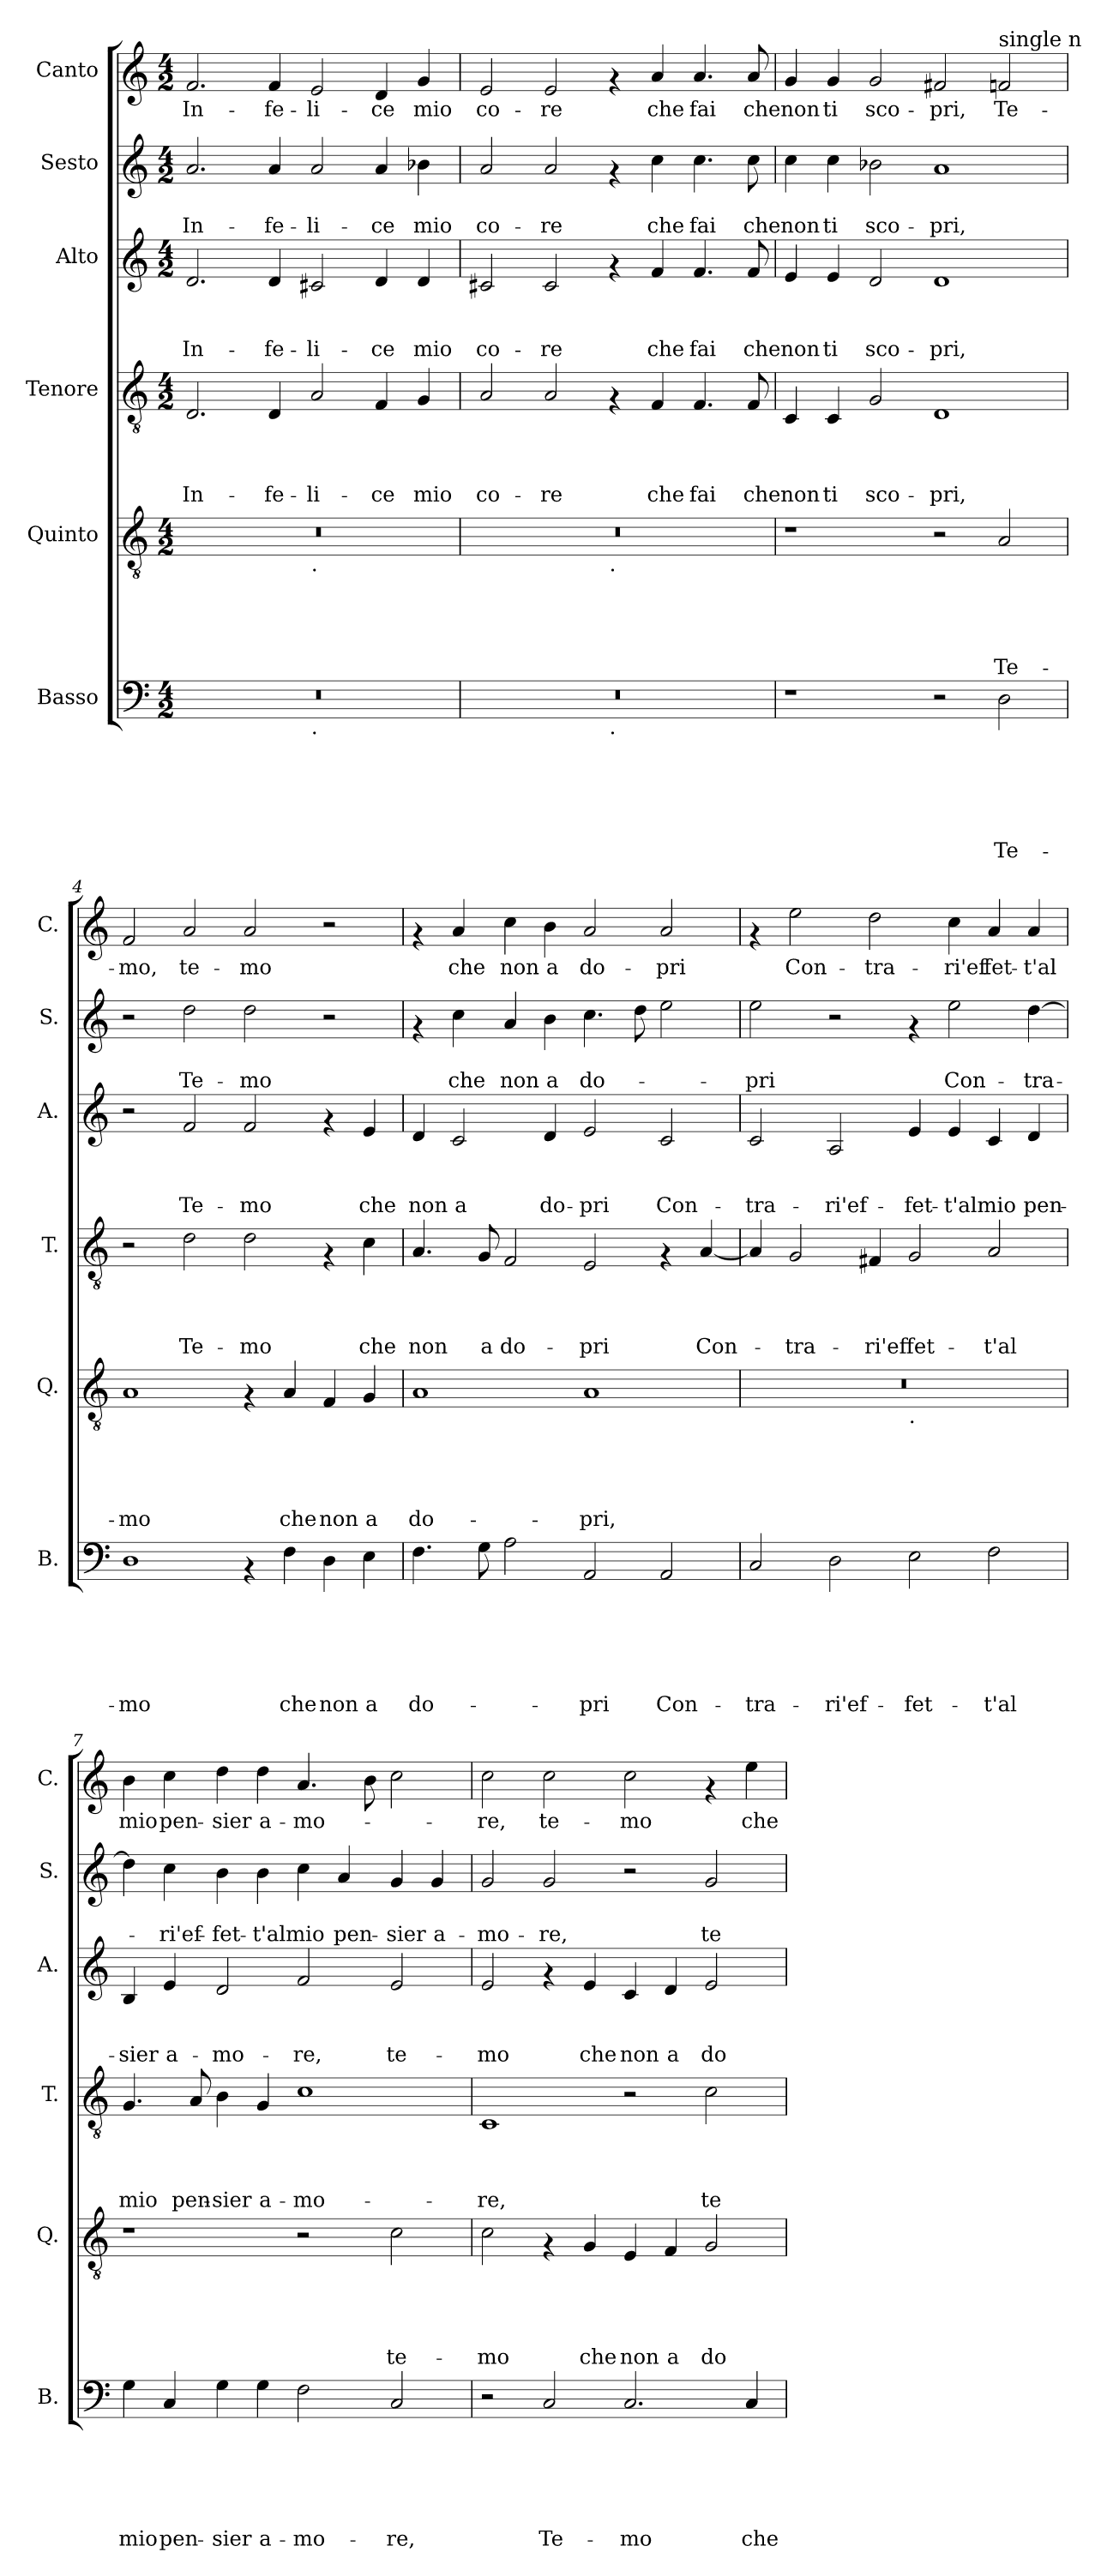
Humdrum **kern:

**kern	**text	**text	**text	**text	**text	**text	**kern	**text	**text	**text	**text	**text	**kern	**text	**text	**text	**text	**kern	**text	**text	**text	**kern	**text	**text	**kern	**text
*part6	*part6	*part6	*part6	*part6	*part6	*part6	*part5	*part5	*part5	*part5	*part5	*part5	*part4	*part4	*part4	*part4	*part4	*part3	*part3	*part3	*part3	*part2	*part2	*part2	*part1	*part1
*staff6	*staff6	*staff6	*staff6	*staff6	*staff6	*staff6	*staff5	*staff5	*staff5	*staff5	*staff5	*staff5	*staff4	*staff4	*staff4	*staff4	*staff4	*staff3	*staff3	*staff3	*staff3	*staff2	*staff2	*staff2	*staff1	*staff1
*I"Basso	*	*	*	*	*	*	*I"Quinto	*	*	*	*	*	*I"Tenore	*	*	*	*	*I"Alto	*	*	*	*I"Sesto	*	*	*I"Canto	*
*I'B.	*	*	*	*	*	*	*I'Q.	*	*	*	*	*	*I'T.	*	*	*	*	*I'A.	*	*	*	*I'S.	*	*	*I'C.	*
*clefF4	*	*	*	*	*	*	*clefGv2	*	*	*	*	*	*clefGv2	*	*	*	*	*clefG2	*	*	*	*clefG2	*	*	*clefG2	*
*k[]	*	*	*	*	*	*	*k[]	*	*	*	*	*	*k[]	*	*	*	*	*k[]	*	*	*	*k[]	*	*	*k[]	*
*C:	*	*	*	*	*	*	*C:	*	*	*	*	*	*C:	*	*	*	*	*C:	*	*	*	*C:	*	*	*C:	*
*M4/2	*	*	*	*	*	*	*M4/2	*	*	*	*	*	*M4/2	*	*	*	*	*M4/2	*	*	*	*M4/2	*	*	*M4/2	*
=1	=1	=1	=1	=1	=1	=1	=1	=1	=1	=1	=1	=1	=1	=1	=1	=1	=1	=1	=1	=1	=1	=1	=1	=1	=1	=1
!	!	!	!	!	!	!	!	!	!	!	!	!	!	!	!	!	!LO:LY:b	!	!	!	!LO:LY:b	!	!	!LO:LY:b	!	!LO:LY:b
*^	*	*	*	*	*	*	*^	*	*	*	*	*	*	*	*	*	*	*	*	*	*	*	*	*	*	*
0r	1ryy	.	.	.	.	.	.	0r	1ryy	.	.	.	.	.	2.D/	.	.	.	In-	2.d/	.	.	In-	2.a/	.	In-	2.f/	In-
!	!	!	!	!	!	!	!	!	!	!	!	!	!	!	!	!	!	!	!LO:LY:b	!	!	!	!LO:LY:b	!	!	!LO:LY:b	!	!LO:LY:b
.	.	.	.	.	.	.	.	.	.	.	.	.	.	.	4D/	.	.	.	-fe-	4d/	.	.	-fe-	4a/	.	-fe-	4f/	-fe-
!	!	!	!	!	!	!	!	!	!LO:TX:b:t=.	!	!	!	!	!	!	!	!	!	!	!	!	!	!	!	!	!	!	!
!	!LO:TX:b:t=.	!	!	!	!	!	!	!	!	!	!	!	!	!	!	!	!	!	!	!	!	!	!	!	!	!	!	!
!	!	!	!	!	!	!	!	!	!	!	!	!	!	!	!	!	!	!	!LO:LY:b	!	!	!	!LO:LY:b	!	!	!LO:LY:b	!	!LO:LY:b
.	1ryy	.	.	.	.	.	.	.	1ryy	.	.	.	.	.	2A/	.	.	.	-li-	2c#X/	.	.	-li-	2a/	.	-li-	2e/	-li-
!	!	!	!	!	!	!	!	!	!	!	!	!	!	!	!	!	!	!	!LO:LY:b	!	!	!	!LO:LY:b	!	!	!LO:LY:b	!	!LO:LY:b
.	.	.	.	.	.	.	.	.	.	.	.	.	.	.	4F/	.	.	.	-ce	4d/	.	.	-ce	4a/	.	-ce	4d/	-ce
!	!	!	!	!	!	!	!	!	!	!	!	!	!	!	!	!	!	!	!LO:LY:b	!	!	!	!LO:LY:b	!	!	!LO:LY:b	!	!LO:LY:b
.	.	.	.	.	.	.	.	.	.	.	.	.	.	.	4G/	.	.	.	mio	4d/	.	.	mio	4b-X\	.	mio	4g/	mio
=2	=2	=2	=2	=2	=2	=2	=2	=2	=2	=2	=2	=2	=2	=2	=2	=2	=2	=2	=2	=2	=2	=2	=2	=2	=2	=2	=2	=2
!	!	!	!	!	!	!	!	!	!	!	!	!	!	!	!	!	!	!	!LO:LY:b	!	!	!	!LO:LY:b	!	!	!LO:LY:b	!	!LO:LY:b
0r	1ryy	.	.	.	.	.	.	0r	1ryy	.	.	.	.	.	2A/	.	.	.	co-	2c#X/	.	.	co-	2a/	.	co-	2e/	co-
!	!	!	!	!	!	!	!	!	!	!	!	!	!	!	!	!	!	!	!LO:LY:b	!	!	!	!LO:LY:b	!	!	!LO:LY:b	!	!LO:LY:b
.	.	.	.	.	.	.	.	.	.	.	.	.	.	.	2A/	.	.	.	-re	2c#/	.	.	-re	2a/	.	-re	2e/	-re
!	!	!	!	!	!	!	!	!	!LO:TX:b:t=.	!	!	!	!	!	!	!	!	!	!	!	!	!	!	!	!	!	!	!
!	!LO:TX:b:t=.	!	!	!	!	!	!	!	!	!	!	!	!	!	!	!	!	!	!	!	!	!	!	!	!	!	!	!
.	1ryy	.	.	.	.	.	.	.	1ryy	.	.	.	.	.	4rF	.	.	.	.	4rf	.	.	.	4rf	.	.	4rf	.
!	!	!	!	!	!	!	!	!	!	!	!	!	!	!	!	!	!	!	!LO:LY:b	!	!	!	!LO:LY:b	!	!	!LO:LY:b	!	!LO:LY:b
.	.	.	.	.	.	.	.	.	.	.	.	.	.	.	4F/	.	.	.	che	4f/	.	.	che	4cc\	.	che	4a/	che
!	!	!	!	!	!	!	!	!	!	!	!	!	!	!	!	!	!	!	!LO:LY:b	!	!	!	!LO:LY:b	!	!	!LO:LY:b	!	!LO:LY:b
.	.	.	.	.	.	.	.	.	.	.	.	.	.	.	4.F/	.	.	.	fai	4.f/	.	.	fai	4.cc\	.	fai	4.a/	fai
!	!	!	!	!	!	!	!	!	!	!	!	!	!	!	!	!	!	!	!LO:LY:b	!	!	!	!LO:LY:b	!	!	!LO:LY:b	!	!LO:LY:b
.	.	.	.	.	.	.	.	.	.	.	.	.	.	.	8F/	.	.	.	che	8f/	.	.	che	8cc\	.	che	8a/	che
=3	=3	=3	=3	=3	=3	=3	=3	=3	=3	=3	=3	=3	=3	=3	=3	=3	=3	=3	=3	=3	=3	=3	=3	=3	=3	=3	=3	=3
!	!	!	!	!	!	!	!	!	!	!	!	!	!	!	!	!	!	!	!LO:LY:b	!	!	!	!LO:LY:b	!	!	!LO:LY:b	!	!LO:LY:b
*v	*v	*	*	*	*	*	*	*	*	*	*	*	*	*	*	*	*	*	*	*	*	*	*	*	*	*	*	*
*	*	*	*	*	*	*	*v	*v	*	*	*	*	*	*	*	*	*	*	*	*	*	*	*	*	*	*	*
1r	.	.	.	.	.	.	1r	.	.	.	.	.	4C/	.	.	.	non	4e/	.	.	non	4cc\	.	non	4g/	non
!	!	!	!	!	!	!	!	!	!	!	!	!	!	!	!	!	!LO:LY:b	!	!	!	!LO:LY:b	!	!	!LO:LY:b	!	!LO:LY:b
.	.	.	.	.	.	.	.	.	.	.	.	.	4C/	.	.	.	ti	4e/	.	.	ti	4cc\	.	ti	4g/	ti
!	!	!	!	!	!	!	!	!	!	!	!	!	!	!	!	!	!LO:LY:b	!	!	!	!LO:LY:b	!	!	!LO:LY:b	!	!LO:LY:b
.	.	.	.	.	.	.	.	.	.	.	.	.	2G/	.	.	.	sco-	2d/	.	.	sco-	2b-X\	.	sco-	2g/	sco-
!	!	!	!	!	!	!	!	!	!	!	!	!	!	!	!	!	!LO:LY:b	!	!	!	!LO:LY:b	!	!	!LO:LY:b	!	!LO:LY:b
2r	.	.	.	.	.	.	2r	.	.	.	.	.	1D	.	.	.	-pri,	1d	.	.	-pri,	1a	.	-pri,	2f#X/	-pri,
!	!	!	!	!	!	!	!	!	!	!	!	!	!	!	!	!	!	!	!	!	!	!	!	!	!LO:TX:a:t=single n	!
!	!	!	!	!	!	!LO:LY:b	!	!	!	!	!	!LO:LY:b	!	!	!	!	!	!	!	!	!	!	!	!	!	!LO:LY:b
2D\	.	.	.	.	.	Te-	2A/	.	.	.	.	Te-	.	.	.	.	.	.	.	.	.	.	.	.	2f/	Te-
=4	=4	=4	=4	=4	=4	=4	=4	=4	=4	=4	=4	=4	=4	=4	=4	=4	=4	=4	=4	=4	=4	=4	=4	=4	=4	=4
!	!	!	!	!	!	!LO:LY:b	!	!	!	!	!	!LO:LY:b	!	!	!	!	!	!	!	!	!	!	!	!	!	!LO:LY:b
1D	.	.	.	.	.	-mo	1A	.	.	.	.	-mo	2r	.	.	.	.	2r	.	.	.	2r	.	.	2f/	-mo,
!	!	!	!	!	!	!	!	!	!	!	!	!	!	!	!	!	!LO:LY:b	!	!	!	!LO:LY:b	!	!	!LO:LY:b	!	!LO:LY:b
.	.	.	.	.	.	.	.	.	.	.	.	.	2d\	.	.	.	Te-	2f/	.	.	Te-	2dd\	.	Te-	2a/	te-
!	!	!	!	!	!	!	!	!	!	!	!	!	!	!	!	!	!LO:LY:b	!	!	!	!LO:LY:b	!	!	!LO:LY:b	!	!LO:LY:b
4rAA	.	.	.	.	.	.	4rF	.	.	.	.	.	2d\	.	.	.	-mo	2f/	.	.	-mo	2dd\	.	-mo	2a/	-mo
!	!	!	!	!	!	!LO:LY:b	!	!	!	!	!	!LO:LY:b	!	!	!	!	!	!	!	!	!	!	!	!	!	!
4F\	.	.	.	.	.	che	4A/	.	.	.	.	che	.	.	.	.	.	.	.	.	.	.	.	.	.	.
!	!	!	!	!	!	!LO:LY:b	!	!	!	!	!	!LO:LY:b	!	!	!	!	!	!	!	!	!	!	!	!	!	!
4D\	.	.	.	.	.	non	4F/	.	.	.	.	non	4rF	.	.	.	.	4rf	.	.	.	2r	.	.	2r	.
!	!	!	!	!	!	!LO:LY:b	!	!	!	!	!	!LO:LY:b	!	!	!	!	!LO:LY:b	!	!	!	!LO:LY:b	!	!	!	!	!
4E\	.	.	.	.	.	a	4G/	.	.	.	.	a	4c\	.	.	.	che	4e/	.	.	che	.	.	.	.	.
!!LO:LB:g=z
=5	=5	=5	=5	=5	=5	=5	=5	=5	=5	=5	=5	=5	=5	=5	=5	=5	=5	=5	=5	=5	=5	=5	=5	=5	=5	=5
!	!	!	!	!	!	!LO:LY:b	!	!	!	!	!	!LO:LY:b	!	!	!	!	!LO:LY:b	!	!	!	!LO:LY:b	!	!	!	!	!
4.F\	.	.	.	.	.	do-	1A	.	.	.	.	do-	4.A/	.	.	.	non	4d/	.	.	non	4rf	.	.	4rf	.
!	!	!	!	!	!	!	!	!	!	!	!	!	!	!	!	!	!	!	!	!	!LO:LY:b	!	!	!LO:LY:b	!	!LO:LY:b
.	.	.	.	.	.	.	.	.	.	.	.	.	.	.	.	.	.	2c/	.	.	a	4cc\	.	che	4a/	che
!	!	!	!	!	!	!	!	!	!	!	!	!	!	!	!	!	!LO:LY:b	!	!	!	!	!	!	!	!	!
8G\	.	.	.	.	.	.	.	.	.	.	.	.	8G/	.	.	.	a	.	.	.	.	.	.	.	.	.
!	!	!	!	!	!	!	!	!	!	!	!	!	!	!	!	!	!LO:LY:b	!	!	!	!	!	!	!LO:LY:b	!	!LO:LY:b
2A\	.	.	.	.	.	.	.	.	.	.	.	.	2F/	.	.	.	do-	.	.	.	.	4a/	.	non	4cc\	non
!	!	!	!	!	!	!	!	!	!	!	!	!	!	!	!	!	!	!	!	!	!LO:LY:b	!	!	!LO:LY:b	!	!LO:LY:b
.	.	.	.	.	.	.	.	.	.	.	.	.	.	.	.	.	.	4d/	.	.	do-	4b\	.	a	4b\	a
!	!	!	!	!	!	!LO:LY:b	!	!	!	!	!	!LO:LY:b	!	!	!	!	!LO:LY:b	!	!	!	!LO:LY:b	!	!	!LO:LY:b	!	!LO:LY:b
2AA/	.	.	.	.	.	-pri	1A	.	.	.	.	-pri,	2E/	.	.	.	-pri	2e/	.	.	-pri	4.cc\	.	do-	2a/	do-
.	.	.	.	.	.	.	.	.	.	.	.	.	.	.	.	.	.	.	.	.	.	8dd\	.	.	.	.
!	!	!	!	!	!	!LO:LY:b	!	!	!	!	!	!	!	!	!	!	!	!	!	!	!LO:LY:b	!	!	!	!	!LO:LY:b
2AA/	.	.	.	.	.	Con-	.	.	.	.	.	.	4rF	.	.	.	.	2c/	.	.	Con-	2ee\	.	.	2a/	-pri
!	!	!	!	!	!	!	!	!	!	!	!	!	!	!	!	!	!LO:LY:b	!	!	!	!	!	!	!	!	!
.	.	.	.	.	.	.	.	.	.	.	.	.	[<4A/	.	.	.	Con-	.	.	.	.	.	.	.	.	.
=6	=6	=6	=6	=6	=6	=6	=6	=6	=6	=6	=6	=6	=6	=6	=6	=6	=6	=6	=6	=6	=6	=6	=6	=6	=6	=6
!	!	!	!	!	!	!LO:LY:b	!	!	!	!	!	!	!	!	!	!	!	!	!	!	!LO:LY:b	!	!	!LO:LY:b	!	!
*	*	*	*	*	*	*	*^	*	*	*	*	*	*	*	*	*	*	*	*	*	*	*	*	*	*	*
2C/	.	.	.	.	.	-tra-	0r	1ryy	.	.	.	.	.	4A/]	.	.	.	.	2c/	.	.	-tra-	2ee\	.	-pri	4rf	.
!	!	!	!	!	!	!	!	!	!	!	!	!	!	!	!	!	!	!LO:LY:b	!	!	!	!	!	!	!	!	!LO:LY:b
.	.	.	.	.	.	.	.	.	.	.	.	.	.	2G/	.	.	.	-tra-	.	.	.	.	.	.	.	2ee\	Con-
!	!	!	!	!	!	!LO:LY:b	!	!	!	!	!	!	!	!	!	!	!	!	!	!	!	!LO:LY:b	!	!	!	!	!
2D\	.	.	.	.	.	-ri'ef-	.	.	.	.	.	.	.	.	.	.	.	.	2A/	.	.	-ri'ef-	2r	.	.	.	.
!	!	!	!	!	!	!	!	!	!	!	!	!	!	!	!	!	!	!LO:LY:b	!	!	!	!	!	!	!	!	!LO:LY:b
.	.	.	.	.	.	.	.	.	.	.	.	.	.	4F#X/	.	.	.	-ri'effet-	.	.	.	.	.	.	.	2dd\	-tra-
!	!	!	!	!	!	!	!	!LO:TX:b:t=.	!	!	!	!	!	!	!	!	!	!	!	!	!	!	!	!	!	!	!
!	!	!	!	!	!	!LO:LY:b	!	!	!	!	!	!	!	!	!	!	!	!	!	!	!	!LO:LY:b	!	!	!	!	!
2E\	.	.	.	.	.	-fet-	.	1ryy	.	.	.	.	.	2G/	.	.	.	.	4e/	.	.	-fet-	4rf	.	.	.	.
!	!	!	!	!	!	!	!	!	!	!	!	!	!	!	!	!	!	!	!	!	!	!LO:LY:b	!	!	!LO:LY:b	!	!LO:LY:b
.	.	.	.	.	.	.	.	.	.	.	.	.	.	.	.	.	.	.	4e/	.	.	-t'almio	2ee\	.	Con-	4cc\	-ri'ef
!	!	!	!	!	!	!LO:LY:b	!	!	!	!	!	!	!	!	!	!	!	!LO:LY:b	!	!	!	!	!	!	!	!	!LO:LY:b
2F\	.	.	.	.	.	-t'al	.	.	.	.	.	.	.	2A/	.	.	.	-t'al	4c/	.	.	.	.	.	.	4a/	fet-
!	!	!	!	!	!	!	!	!	!	!	!	!	!	!	!	!	!	!	!	!	!	!LO:LY:b	!	!	!LO:LY:b	!	!LO:LY:b
.	.	.	.	.	.	.	.	.	.	.	.	.	.	.	.	.	.	.	4d/	.	.	pen-	[>4dd\	.	-tra-	4a/	-t'al
=7	=7	=7	=7	=7	=7	=7	=7	=7	=7	=7	=7	=7	=7	=7	=7	=7	=7	=7	=7	=7	=7	=7	=7	=7	=7	=7	=7
!	!	!	!	!	!	!LO:LY:b	!	!	!	!	!	!	!	!	!	!	!	!LO:LY:b	!	!	!	!LO:LY:b	!	!	!	!	!LO:LY:b
*	*	*	*	*	*	*	*v	*v	*	*	*	*	*	*	*	*	*	*	*	*	*	*	*	*	*	*	*
4G\	.	.	.	.	.	mio	1r	.	.	.	.	.	4.G/	.	.	.	mio	4B/	.	.	-sier	4dd\]	.	.	4b\	mio
!	!	!	!	!	!	!LO:LY:b	!	!	!	!	!	!	!	!	!	!	!	!	!	!	!LO:LY:b	!	!	!LO:LY:b	!	!LO:LY:b
4C/	.	.	.	.	.	pen-	.	.	.	.	.	.	.	.	.	.	.	4e/	.	.	a-	4cc\	.	-ri'ef-	4cc\	pen-
!	!	!	!	!	!	!	!	!	!	!	!	!	!	!	!	!	!LO:LY:b	!	!	!	!	!	!	!	!	!
.	.	.	.	.	.	.	.	.	.	.	.	.	8A/	.	.	.	pen-	.	.	.	.	.	.	.	.	.
!	!	!	!	!	!	!LO:LY:b	!	!	!	!	!	!	!	!	!	!	!LO:LY:b	!	!	!	!LO:LY:b	!	!	!LO:LY:b	!	!LO:LY:b
4G\	.	.	.	.	.	-sier	.	.	.	.	.	.	4B\	.	.	.	-sier	2d/	.	.	-mo-	4b\	.	-fet-	4dd\	-sier
!	!	!	!	!	!	!LO:LY:b	!	!	!	!	!	!	!	!	!	!	!LO:LY:b	!	!	!	!	!	!	!LO:LY:b	!	!LO:LY:b
4G\	.	.	.	.	.	a-	.	.	.	.	.	.	4G/	.	.	.	a-	.	.	.	.	4b\	.	-t'almio	4dd\	a-
!	!	!	!	!	!	!LO:LY:b	!	!	!	!	!	!	!	!	!	!	!LO:LY:b	!	!	!	!LO:LY:b	!	!	!	!	!LO:LY:b
2F\	.	.	.	.	.	-mo-	2r	.	.	.	.	.	1c	.	.	.	-mo-	2f/	.	.	-re,	4cc\	.	.	4.a/	-mo-
!	!	!	!	!	!	!	!	!	!	!	!	!	!	!	!	!	!	!	!	!	!	!	!	!LO:LY:b	!	!
.	.	.	.	.	.	.	.	.	.	.	.	.	.	.	.	.	.	.	.	.	.	4a/	.	pen-	.	.
.	.	.	.	.	.	.	.	.	.	.	.	.	.	.	.	.	.	.	.	.	.	.	.	.	8b\	.
!	!	!	!	!	!	!LO:LY:b	!	!	!	!	!	!LO:LY:b	!	!	!	!	!	!	!	!	!LO:LY:b	!	!	!LO:LY:b	!	!
2C/	.	.	.	.	.	-re,	2c\	.	.	.	.	te-	.	.	.	.	.	2e/	.	.	te-	4g/	.	-sier	2cc\	.
!	!	!	!	!	!	!	!	!	!	!	!	!	!	!	!	!	!	!	!	!	!	!	!	!LO:LY:b	!	!
.	.	.	.	.	.	.	.	.	.	.	.	.	.	.	.	.	.	.	.	.	.	4g/	.	a-	.	.
=8	=8	=8	=8	=8	=8	=8	=8	=8	=8	=8	=8	=8	=8	=8	=8	=8	=8	=8	=8	=8	=8	=8	=8	=8	=8	=8
!	!	!	!	!	!	!	!	!	!	!	!	!LO:LY:b	!	!	!	!	!LO:LY:b	!	!	!	!LO:LY:b	!	!	!LO:LY:b	!	!LO:LY:b
2r	.	.	.	.	.	.	2c\	.	.	.	.	-mo	1C	.	.	.	-re,	2e/	.	.	-mo	2g/	.	-mo-	2cc\	-re,
!	!	!	!	!	!	!LO:LY:b	!	!	!	!	!	!	!	!	!	!	!	!	!	!	!	!	!	!LO:LY:b	!	!LO:LY:b
2C/	.	.	.	.	.	Te-	4rF	.	.	.	.	.	.	.	.	.	.	4rf	.	.	.	2g/	.	-re,	2cc\	te-
!	!	!	!	!	!	!	!	!	!	!	!	!LO:LY:b	!	!	!	!	!	!	!	!	!LO:LY:b	!	!	!	!	!
.	.	.	.	.	.	.	4G/	.	.	.	.	che	.	.	.	.	.	4e/	.	.	che	.	.	.	.	.
!	!	!	!	!	!	!LO:LY:b	!	!	!	!	!	!LO:LY:b	!	!	!	!	!	!	!	!	!LO:LY:b	!	!	!	!	!LO:LY:b
2.C/	.	.	.	.	.	-mo	4E/	.	.	.	.	non	2r	.	.	.	.	4c/	.	.	non	2r	.	.	2cc\	-mo
!	!	!	!	!	!	!	!	!	!	!	!	!LO:LY:b	!	!	!	!	!	!	!	!	!LO:LY:b	!	!	!	!	!
.	.	.	.	.	.	.	4F/	.	.	.	.	a	.	.	.	.	.	4d/	.	.	a	.	.	.	.	.
!	!	!	!	!	!	!	!	!	!	!	!	!LO:LY:b	!	!	!	!	!LO:LY:b	!	!	!	!LO:LY:b	!	!	!LO:LY:b	!	!
.	.	.	.	.	.	.	2G/	.	.	.	.	do-	2c\	.	.	.	te-	2e/	.	.	do-	2g/	.	te-	4rf	.
!	!	!	!	!	!	!LO:LY:b	!	!	!	!	!	!	!	!	!	!	!	!	!	!	!	!	!	!	!	!LO:LY:b
4C/	.	.	.	.	.	che	.	.	.	.	.	.	.	.	.	.	.	.	.	.	.	.	.	.	4ee\	che
=	=	=	=	=	=	=	=	=	=	=	=	=	=	=	=	=	=	=	=	=	=	=	=	=	=	=
*-	*-	*-	*-	*-	*-	*-	*-	*-	*-	*-	*-	*-	*-	*-	*-	*-	*-	*-	*-	*-	*-	*-	*-	*-	*-	*-
